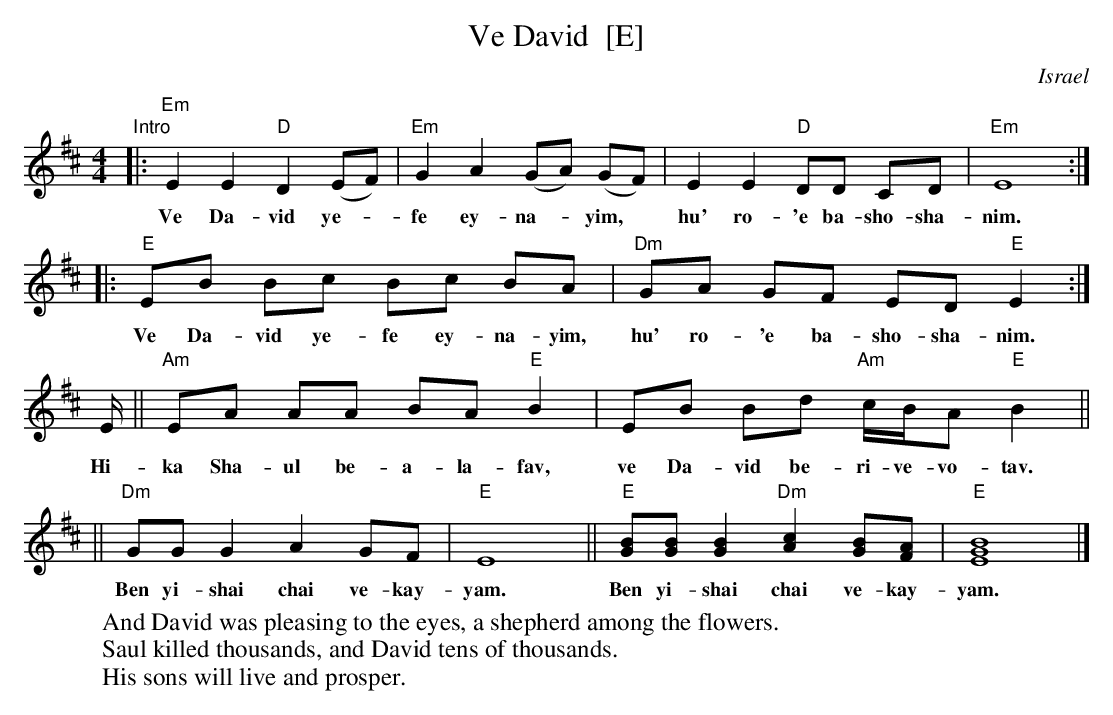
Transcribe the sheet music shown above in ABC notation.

X:1
T: Ve David  [E]
O: Israel
K:C
M: 4/4
L: 1/8
K: Edor
"Intro"\
|: "Em"E2 E2 "D"D2 (EF) | "Em"G2 A2 (GA) (GF) | E2 E2 "D"DD CD | "Em"E8 :|
w: Ve Da-vid ye-*fe ey-na-*yim,* hu' ro-'e ba-sho-sha-nim.
K: ^G=F	% E freygish
|: "E"EB Bc Bc BA | "Dm"GA GF ED "E"E2 :|
w: Ve Da-vid ye-fe ey-na-yim, hu' ro-'e ba-sho-sha-nim.
E/ || "Am"EA AA BA "E"B2 | EB Bd "Am"c/B/A "E"B2 ||
w: Hi-ka Sha-ul be-a-la-fav, ve Da-vid be-ri-ve-vo-tav.
|| "Dm"GG G2 A2 GF | "E"E8 || "E"[GB][GB] [G2B2] "Dm"[A2c2] [GB][FA] | "E"[B8E8G8] |]
w: Ben yi-shai chai ve-kay-yam.  Ben yi-shai chai ve-kay-yam.
W: And David was pleasing to the eyes, a shepherd among the flowers.
W: Saul killed thousands, and David tens of thousands.
W: His sons will live and prosper.
